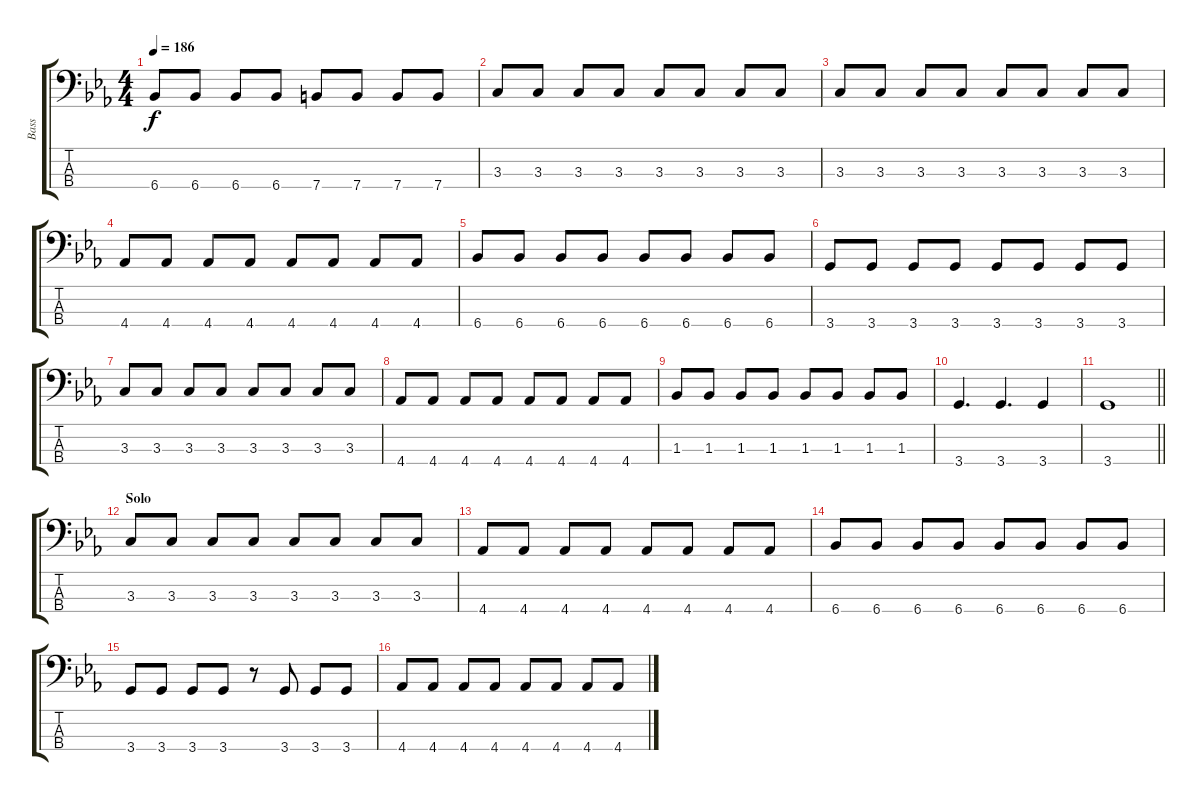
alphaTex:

\track ("Bass" "Bass") {instrument electricbassfinger}
\staff {score tabs}
\tuning (G2 D2 A1 E1) {hide}
\ts (4 4)
\tempo 186
\clef f4
\ks eb
6.4.8{dy f} 6.4.8 6.4.8 6.4.8 7.4.8 7.4.8 7.4.8 7.4.8 |
3.3.8 3.3.8 3.3.8 3.3.8 3.3.8 3.3.8 3.3.8 3.3.8 |
3.3.8 3.3.8 3.3.8 3.3.8 3.3.8 3.3.8 3.3.8 3.3.8 |
4.4.8 4.4.8 4.4.8 4.4.8 4.4.8 4.4.8 4.4.8 4.4.8 |
6.4.8 6.4.8 6.4.8 6.4.8 6.4.8 6.4.8 6.4.8 6.4.8 |
3.4.8 3.4.8 3.4.8 3.4.8 3.4.8 3.4.8 3.4.8 3.4.8 |
3.3.8 3.3.8 3.3.8 3.3.8 3.3.8 3.3.8 3.3.8 3.3.8 |
4.4.8 4.4.8 4.4.8 4.4.8 4.4.8 4.4.8 4.4.8 4.4.8 |
1.3.8 1.3.8 1.3.8 1.3.8 1.3.8 1.3.8 1.3.8 1.3.8 |
3.4.4{d} 3.4.4{d} 3.4.4 |
\barLineRight lightlight
3.4.1 |
\section ("" "Solo")
3.3.8 3.3.8 3.3.8 3.3.8 3.3.8 3.3.8 3.3.8 3.3.8 |
4.4.8 4.4.8 4.4.8 4.4.8 4.4.8 4.4.8 4.4.8 4.4.8 |
6.4.8 6.4.8 6.4.8 6.4.8 6.4.8 6.4.8 6.4.8 6.4.8 |
3.4.8 3.4.8 3.4.8 3.4.8 r.8 3.4.8 3.4.8 3.4.8 |
4.4.8 4.4.8 4.4.8 4.4.8 4.4.8 4.4.8 4.4.8 4.4.8
